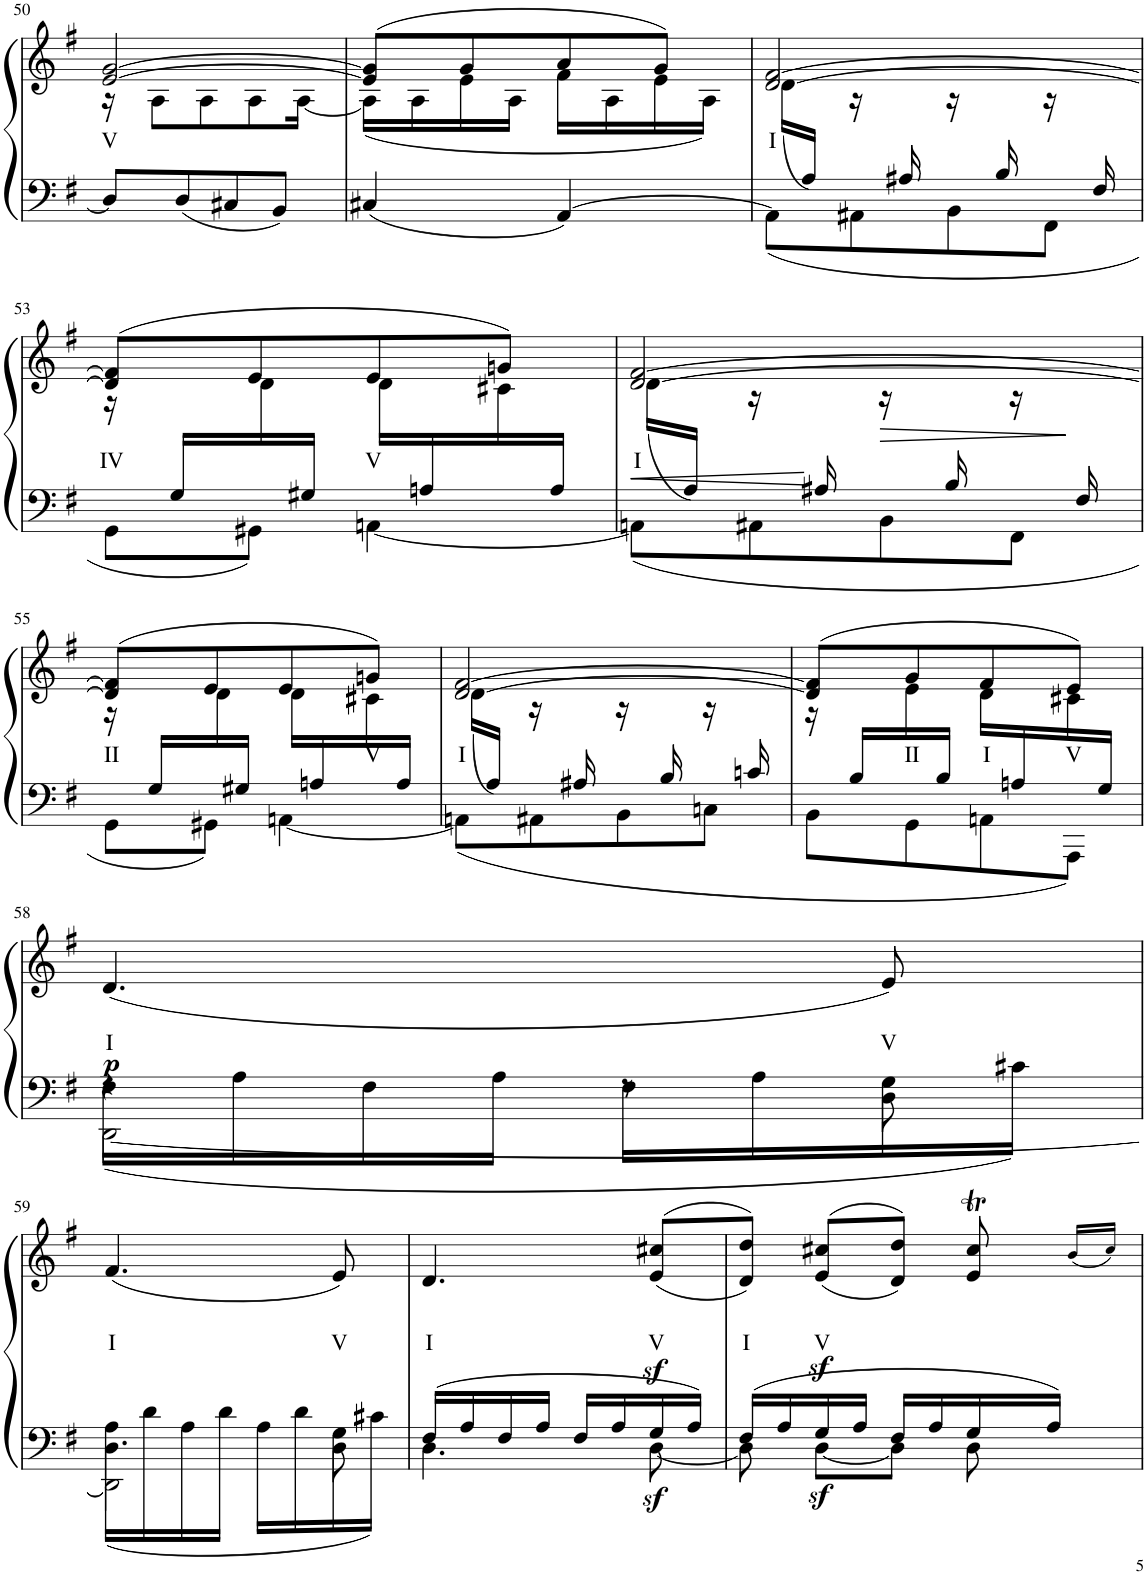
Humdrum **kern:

**kern	**kern	**text	**dynam
*part1	*part1	*part1	*part1
*staff2	*staff1	*staff1	*staff1/2
*I"Piano	*	*	*
*I'Pno	*	*	*
!!LO:PB:g=z
*clefF4	*clefG2	*	*
*k[f#]	*k[f#]	*	*
*M2/4	*M2/4	*	*
=50	=50	=50	=50
!	!	!LO:LY:b	!
*	*^	*	*
8D/L]	[2e/ [2g/	16r	V	.
.	.	8A\L	.	.
8D/	.	.	.	.
.	.	8A\	.	.
8C#X/	.	.	.	.
.	.	8A\	.	.
8BB/J	.	.	.	.
.	.	[16A\Jk	.	.
=51	=51	=51	=51	=51
4C#X/	(8e/] 8g/]L	(16A\LL]	.	.
.	.	16A\	.	.
.	8g/	16e\	.	.
.	.	16A\JJ	.	.
[4AA/	8a/	16f#\LL	.	.
.	.	16A\	.	.
.	8g/J)	16e\	.	.
.	.	16A\JJ)	.	.
=52	=52	=52	=52	=52
*^	*	*	*	*
!	!	!	!	!LO:LY:b	!
16ryy	8AA\L]	[2d/ [2f#/	(<16d\LL	I	.
16A/JJ)	.	.	16ryy	.	.
16ryy	8AA#X\	.	16r	.	.
16A#X/	.	.	16ryy	.	.
16ryy	8BB\	.	16r	.	.
16B/	.	.	16ryy	.	.
16ryy	8FF#\J	.	16r	.	.
16F#/	.	.	16ryy	.	.
!!LO:LB:g=z	!!
=53	=53	=53	=53	=53	=53
!	!	!	!	!LO:LY:b	!
16ryy	8GG\L	(8d/] 8f#/]L	16r	IV	.
16G/LL	.	.	16ryy	.	.
16ryy	8GG#X\J	8e/	16d\	.	.
16G#X/JJ	.	.	16ryy	.	.
!	!	!	!	!LO:LY:b	!
16ryy	[<4AAn\	8e/	16d\LL	V	.
16An/	.	.	16ryy	.	.
16ryy	.	8gn/J)	16c#X\	.	.
16A/JJ	.	.	16ryy	.	.
=54	=54	=54	=54	=54	=54
!	!	!	!	!LO:LY:b	!LO:HP:b
16ryy	8AAn\L]	[2d/ [2f#/	(<16d\LL	I	<
16A/JJ)	.	.	16ryy	.	.
16ryy	8AA#X\	.	16r	.	.
16A#X/	.	.	16ryy	.	[
!	!	!	!	!	!LO:HP:b
16ryy	8BB\	.	16r	.	>
16B/	.	.	16ryy	.	.
16ryy	8FF#\J	.	16r	.	.
16F#/	.	.	16ryy	.	]
!!LO:LB:g=z	!!
=55	=55	=55	=55	=55	=55
!	!	!	!	!LO:LY:b	!
16ryy	8GG\L	(8d/] 8f#/]L	16r	II	.
16G/LL	.	.	16ryy	.	.
16ryy	8GG#X\J	8e/	16d\	.	.
16G#X/JJ	.	.	16ryy	.	.
16ryy	[<4AAn\	8e/	16d\LL	.	.
16An/	.	.	16ryy	.	.
!	!	!	!	!LO:LY:b	!
16ryy	.	8gn/J)	16c#X\	V	.
16A/JJ	.	.	16ryy	.	.
=56	=56	=56	=56	=56	=56
!	!	!	!	!LO:LY:b	!
16ryy	8AAn\L]	[2d/ [2f#/	(<16d\LL	I	.
16A/JJ)	.	.	16ryy	.	.
16ryy	8AA#X\	.	16r	.	.
16A#X/	.	.	16ryy	.	.
16ryy	8BB\	.	16r	.	.
16B/	.	.	16ryy	.	.
16ryy	8Cn\J	.	16r	.	.
16cn/	.	.	16ryy	.	.
=57	=57	=57	=57	=57	=57
16ryy	8BB\L	(8d/] 8f#/]L	16r	.	.
16B/LL	.	.	16ryy	.	.
!	!	!	!	!LO:LY:b	!
16ryy	8GG\	8g/	16e\	II	.
16B/JJ	.	.	16ryy	.	.
!	!	!	!	!LO:LY:b	!
16ryy	8AAn\	8f#/	16d\LL	I	.
16An/	.	.	16ryy	.	.
!	!	!	!	!LO:LY:b	!
16ryy	8AAA\J	8e/J)	16c#X\	V	.
16G/JJ	.	.	16ryy	.	.
!!LO:LB:g=z
=58	=58	=58	=58	=58	=58
*	*^	*	*	*	*
!	!	!	!	!	!LO:LY:b	!LO:DY:b
*	*	*	*v	*v	*	*
16F#\LL	4r	[2DD\	(<4.d/	I	p
16A\	.	.	.	.	.
16F#\	.	.	.	.	.
16A\JJ	.	.	.	.	.
16F#\LL	8r	.	.	.	.
16A\	.	.	.	.	.
!	!	!	!	!LO:LY:b	!
16G\	8D\	.	8e/)	V	.
16c#X\JJ	.	.	.	.	.
!!LO:LB:g=z
=59	=59	=59	=59	=59	=59
!	!	!	!	!LO:LY:b	!
16A\LL	4.D\	2DD\]	(<4.f#/	I	.
16d\	.	.	.	.	.
16A\	.	.	.	.	.
16d\JJ	.	.	.	.	.
16A\LL	.	.	.	.	.
16d\	.	.	.	.	.
!	!	!	!	!LO:LY:b	!
16G\	8D\	.	8e/)	V	.
16c#X\JJ	.	.	.	.	.
*	*v	*v	*	*	*
=60	=60	=60	=60	=60
!	!	!	!LO:LY:b	!
16F#/LL	4.D\	4.d/	I	.
16A/	.	.	.	.
16F#/	.	.	.	.
16A/JJ	.	.	.	.
16F#/LL	.	.	.	.
16A/	.	.	.	.
!	!	!	!LO:LY:b	!LO:DY:b=2
16G/	[8D\	((>8e/z< 8cc#X/z<L	V	sf
16A/JJ	.	.	.	.
=61	=61	=61	=61	=61
!	!	!	!LO:LY:b	!
*	*	*^	*	*
16F#/LL	8D\]	8d/ 8dd/J))	4.ryy	I	.
16A/	.	.	.	.	.
!	!	!	!	!LO:LY:b	!LO:DY:b=2
!	!	!	!	!	!LO:DY:n=1:b
16G/	[8D\L	(<(>8e/ 8cc#X/L	.	V	sf sf
16A/JJ	.	.	.	.	.
16F#/LL	8D\J]	8d/ 8dd/J))	.	.	.
16A/	.	.	.	.	.
*	*	*	*Xtuplet	*	*
16G/	8D\	8e/T 8cc#/T	40ryy	.	.
.	.	.	40dd!	.	.
.	.	.	40cc#!	.	.
16A/JJ	.	.	.	.	.
.	.	.	(<40b!/LL	.	.
.	.	.	40cc#!/JJ)	.	.
*v	*v	*	*	*	*
*	*v	*v	*	*
=	=	=	=
*-	*-	*-	*-
